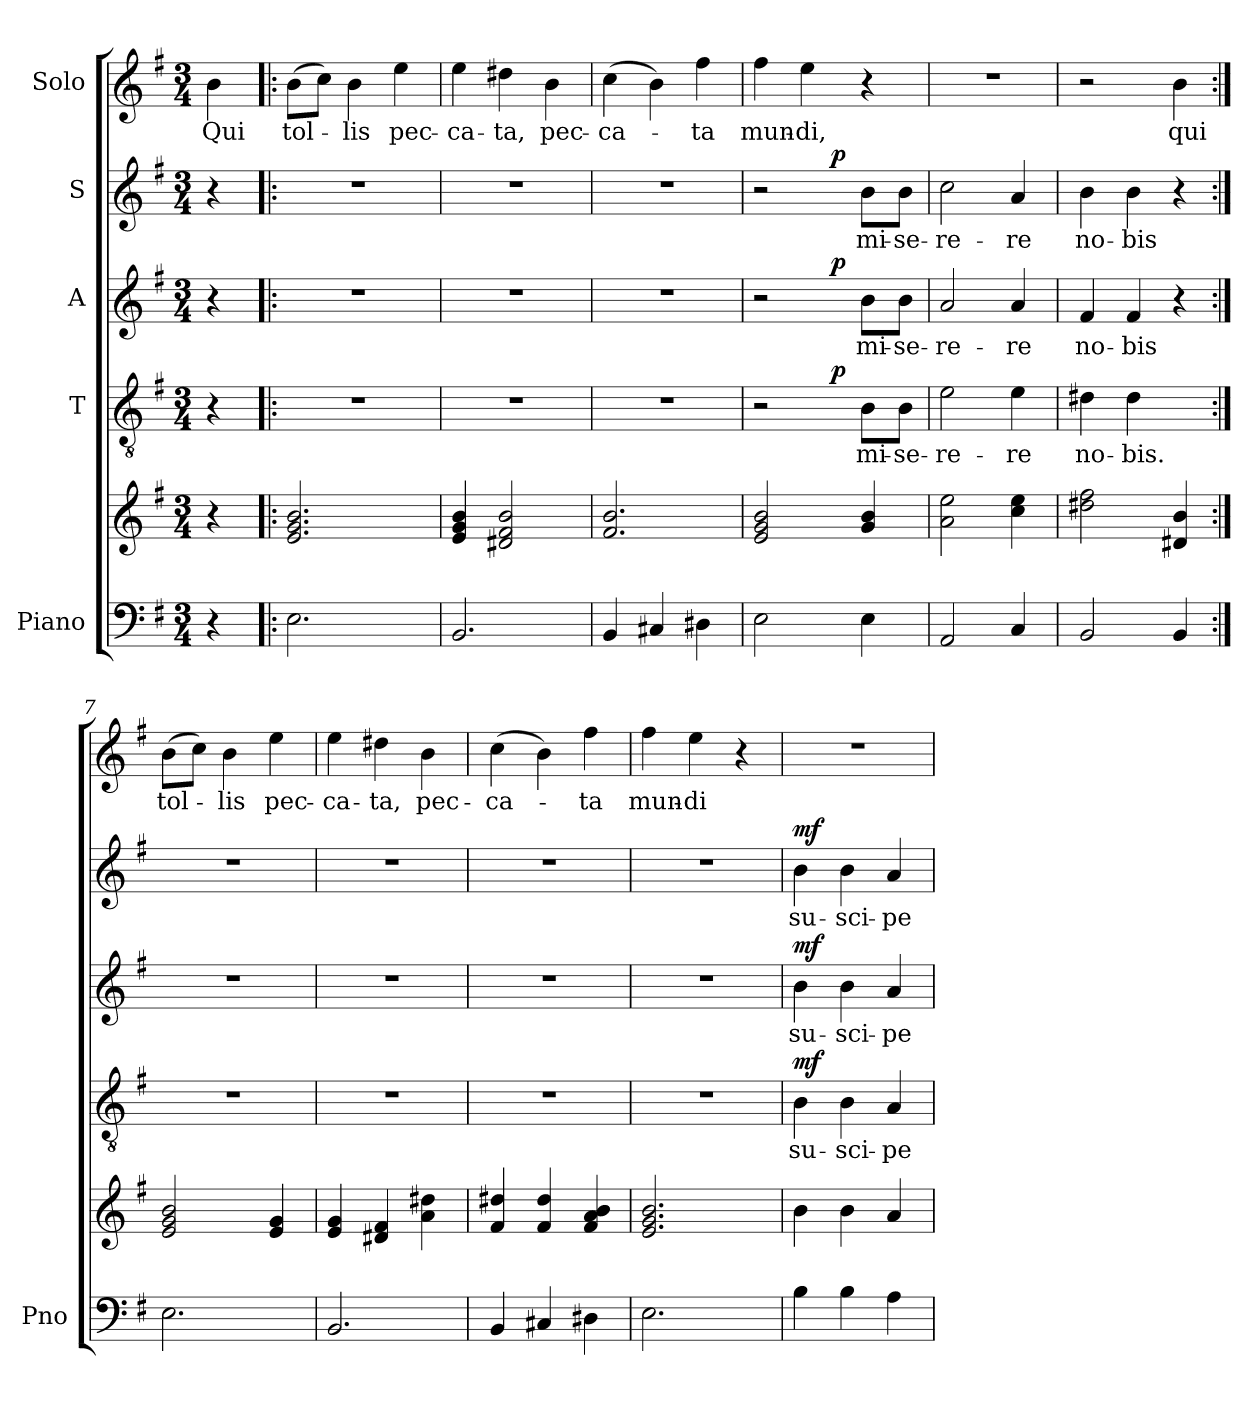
**kern	**kern	**kern	**text	**dynam	**kern	**text	**dynam	**kern	**text	**dynam	**kern	**text
*part5	*part5	*part4	*part4	*part4	*part3	*part3	*part3	*part2	*part2	*part2	*part1	*part1
*staff6	*staff5	*staff4	*staff4	*staff4	*staff3	*staff3	*staff3	*staff2	*staff2	*staff2	*staff1	*staff1
*I"Piano	*	*I"T	*	*	*I"A	*	*	*I"S	*	*	*I"Solo	*
*I'Pno	*	*	*	*	*	*	*	*	*	*	*	*
*clefF4	*clefG2	*clefGv2	*	*	*clefG2	*	*	*clefG2	*	*	*clefG2	*
*k[f#]	*k[f#]	*k[f#]	*	*	*k[f#]	*	*	*k[f#]	*	*	*k[f#]	*
*e:	*e:	*e:	*	*	*e:	*	*	*e:	*	*	*e:	*
*M3/4	*M3/4	*M3/4	*	*	*M3/4	*	*	*M3/4	*	*	*M3/4	*
=	=	=	=	=	=	=	=	=	=	=	=	=
4r	4r	4r	.	.	4r	.	.	4r	.	.	4b\	Qui
=1!|:	=1!|:	=1!|:	=1!|:	=1!|:	=1!|:	=1!|:	=1!|:	=1!|:	=1!|:	=1!|:	=1!|:	=1!|:
2.E\	2.e/ 2.g/ 2.b/	2.r	.	.	2.r	.	.	2.r	.	.	(8b\L	tol-
.	.	.	.	.	.	.	.	.	.	.	8cc\J)	.
.	.	.	.	.	.	.	.	.	.	.	4b\	-lis
.	.	.	.	.	.	.	.	.	.	.	4ee\	pec-
=2	=2	=2	=2	=2	=2	=2	=2	=2	=2	=2	=2	=2
2.BB/	4e/ 4g/ 4b/	2.r	.	.	2.r	.	.	2.r	.	.	4ee\	-ca-
.	2d#X/ 2f#/ 2b/	.	.	.	.	.	.	.	.	.	4dd#X\	-ta,
.	.	.	.	.	.	.	.	.	.	.	4b\	pec-
=3	=3	=3	=3	=3	=3	=3	=3	=3	=3	=3	=3	=3
4BB/	2.f#/ 2.b/	2.r	.	.	2.r	.	.	2.r	.	.	(4cc\	-ca-
4C#X/	.	.	.	.	.	.	.	.	.	.	4b\)	.
4D#X\	.	.	.	.	.	.	.	.	.	.	4ff#\	-ta
=4	=4	=4	=4	=4	=4	=4	=4	=4	=4	=4	=4	=4
*	*	*^	*	*	*^	*	*	*^	*	*	*	*
2E\	2e/ 2g/ 2b/	2r	4.ryy	.	.	2r	4.ryy	.	.	2r	4.ryy	.	.	4ff#\	mun-
.	.	.	.	.	.	.	.	.	.	.	.	.	.	4ee\	-di,
!	!	!	!	!	!LO:DY:a	!	!	!	!LO:DY:a	!	!	!	!LO:DY:a	!	!
.	.	.	4.ryy	.	p	.	4.ryy	.	p	.	4.ryy	.	p	.	.
4E\	4g/ 4b/	8B\L	.	mi-	.	8b\L	.	mi-	.	8b\L	.	mi-	.	4r	.
.	.	8B\J	.	-se-	.	8b\J	.	-se-	.	8b\J	.	-se-	.	.	.
*	*	*v	*v	*	*	*	*	*	*	*v	*v	*	*	*	*
*	*	*	*	*	*v	*v	*	*	*	*	*	*	*
=5	=5	=5	=5	=5	=5	=5	=5	=5	=5	=5	=5	=5
2AA/	2a\ 2ee\	2e\	-re-	.	2a/	-re-	.	2cc\	-re-	.	2.r	.
4C/	4cc\ 4ee\	4e\	-re	.	4a/	-re	.	4a/	-re	.	.	.
=6	=6	=6	=6	=6	=6	=6	=6	=6	=6	=6	=6	=6
2BB/	2dd#X\ 2ff#\	4d#X\	no-	.	4f#/	no-	.	4b\	no-	.	2r	.
.	.	4d#\	-bis.	.	4f#/	-bis	.	4b\	-bis	.	.	.
4BB/	4d#X/ 4b/	4ryy	.	.	4r	.	.	4r	.	.	4b\	qui
!!LO:LB:g=z
=7:|!	=7:|!	=7:|!	=7:|!	=7:|!	=7:|!	=7:|!	=7:|!	=7:|!	=7:|!	=7:|!	=7:|!	=7:|!
2.E\	2e/ 2g/ 2b/	2.r	.	.	2.r	.	.	2.r	.	.	(8b\L	tol-
.	.	.	.	.	.	.	.	.	.	.	8cc\J)	.
.	.	.	.	.	.	.	.	.	.	.	4b\	-lis
.	4e/ 4g/	.	.	.	.	.	.	.	.	.	4ee\	pec-
=8	=8	=8	=8	=8	=8	=8	=8	=8	=8	=8	=8	=8
2.BB/	4e/ 4g/	2.r	.	.	2.r	.	.	2.r	.	.	4ee\	-ca-
.	4d#X/ 4f#/	.	.	.	.	.	.	.	.	.	4dd#X\	-ta,
.	4a\ 4dd#X\	.	.	.	.	.	.	.	.	.	4b\	pec-
=9	=9	=9	=9	=9	=9	=9	=9	=9	=9	=9	=9	=9
4BB/	4f#/ 4dd#X/	2.r	.	.	2.r	.	.	2.r	.	.	(4cc\	-ca-
4C#X/	4f#/ 4dd#/	.	.	.	.	.	.	.	.	.	4b\)	.
4D#X\	4f#/ 4a/ 4b/	.	.	.	.	.	.	.	.	.	4ff#\	-ta
=10	=10	=10	=10	=10	=10	=10	=10	=10	=10	=10	=10	=10
2.E\	2.e/ 2.g/ 2.b/	2.r	.	.	2.r	.	.	2.r	.	.	4ff#\	mun-
.	.	.	.	.	.	.	.	.	.	.	4ee\	-di
.	.	.	.	.	.	.	.	.	.	.	4r	.
=11	=11	=11	=11	=11	=11	=11	=11	=11	=11	=11	=11	=11
!	!	!	!	!LO:DY:a	!	!	!LO:DY:a	!	!	!LO:DY:a	!	!
4B\	4b\	4B\	su-	mf	4b\	su-	mf	4b\	su-	mf	2.r	.
4B\	4b\	4B\	-sci-	.	4b\	-sci-	.	4b\	-sci-	.	.	.
4A\	4a/	4A/	-pe	.	4a/	-pe	.	4a/	-pe	.	.	.
=	=	=	=	=	=	=	=	=	=	=	=	=
*-	*-	*-	*-	*-	*-	*-	*-	*-	*-	*-	*-	*-
